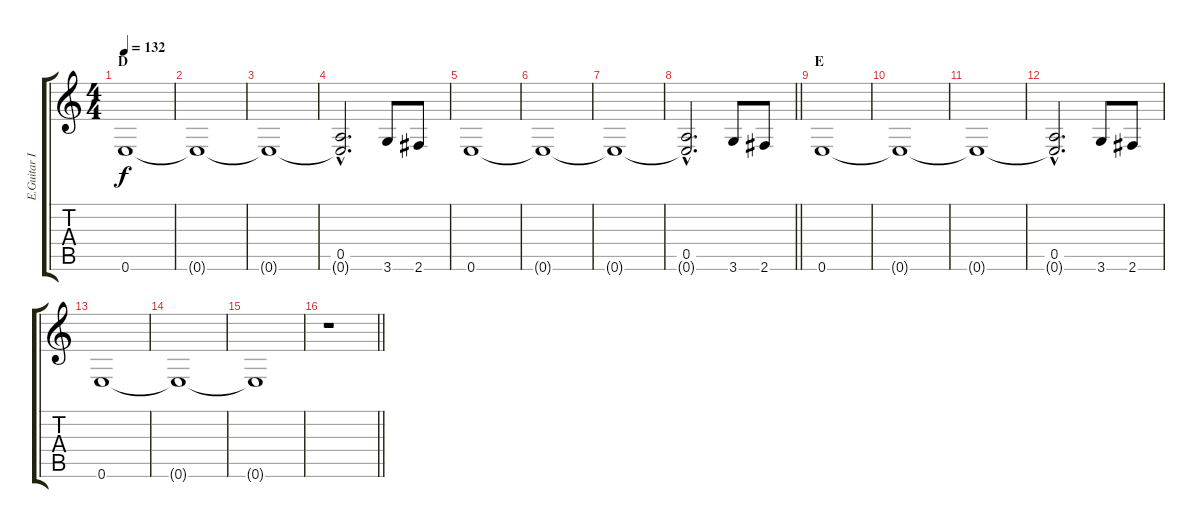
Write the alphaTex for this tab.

\track ("E.Guitar I" "E.Guitar I") {instrument electricguitarclean}
\staff {score tabs}
\tuning (E4 B3 G3 D3 A2 E2) {hide}
\ts (4 4)
\section ("" "D")
\tempo 132
\clef g2
\ks c
0.6.1{dy f} |
0.6{t}.1 |
0.6{t}.1 |
(0.5{hac} 0.6{hac t}).2{d} 3.6.8 2.6.8 |
0.6.1 |
0.6{t}.1 |
0.6{t}.1 |
\barLineRight lightlight
(0.5{hac} 0.6{hac t}).2{d} 3.6.8 2.6.8 |
\section ("" "E")
0.6.1 |
0.6{t}.1 |
0.6{t}.1 |
(0.5{hac} 0.6{hac t}).2{d} 3.6.8 2.6.8 |
0.6.1 |
0.6{t}.1 |
0.6{t}.1 |
\barLineRight lightlight
r.1
